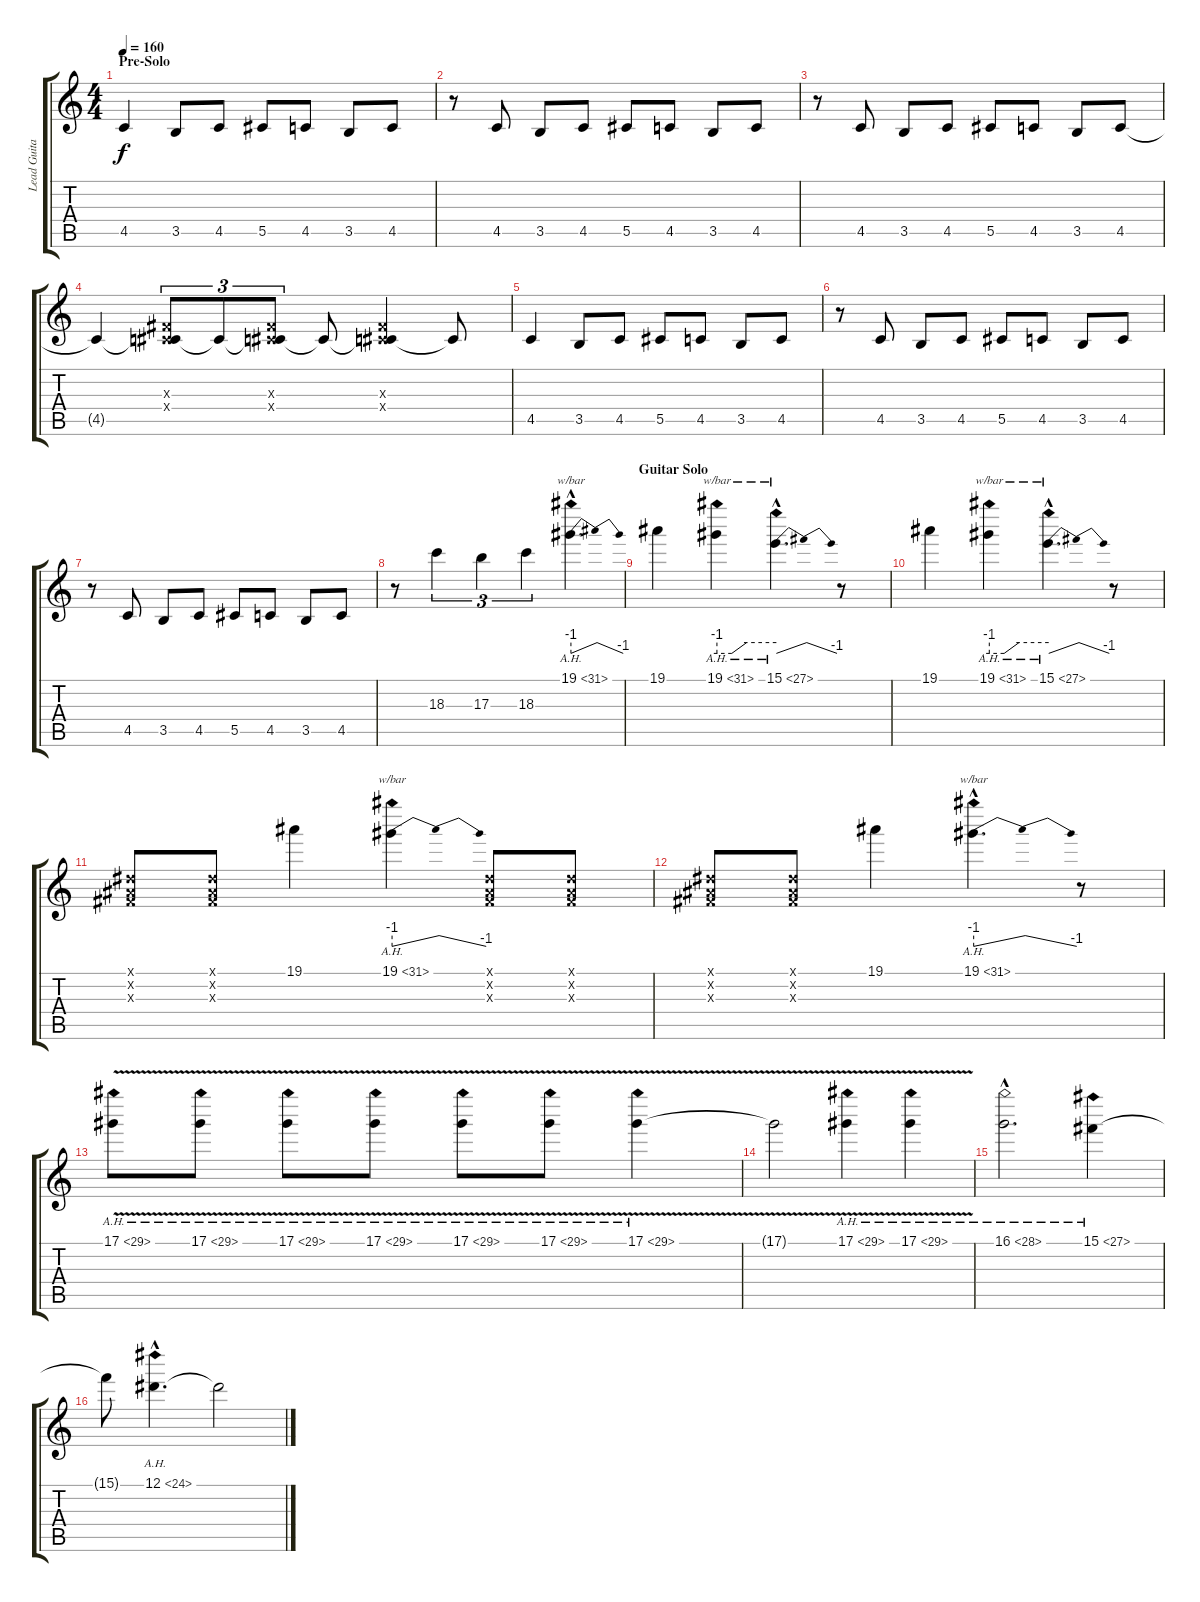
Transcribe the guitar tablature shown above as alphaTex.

\track ("Lead Guitar" "Lead Guita") {instrument distortionguitar}
\staff {score tabs}
\tuning (Eb4 Bb3 Gb3 Db3 Ab2 Eb2) {hide}
\ts (4 4)
\section ("" "Pre-Solo")
\tempo 160
\clef g2
\ks c
4.5.4{dy f instrument distortionguitar} 3.5.8 4.5.8 5.5.8 4.5.8 3.5.8 4.5.8 |
r.8 4.5.8 3.5.8 4.5.8 5.5.8 4.5.8 3.5.8 4.5.8 |
r.8 4.5.8 3.5.8 4.5.8 5.5.8 4.5.8 3.5.8 4.5.8 |
4.5{t}.4 (0.3{x} 0.4{x} 4.5{t}).8{tu (3 2)} 4.5{t}.8{tu (3 2)} (0.3{x} 0.4{x} 4.5{t}).8{tu (3 2)} 4.5{t}.8 (0.3{x} 0.4{x} 4.5{t}).4 4.5{t}.8 |
4.5.4 3.5.8 4.5.8 5.5.8 4.5.8 3.5.8 4.5.8 |
r.8 4.5.8 3.5.8 4.5.8 5.5.8 4.5.8 3.5.8 4.5.8 |
r.8 4.5.8 3.5.8 4.5.8 5.5.8 4.5.8 3.5.8 4.5.8 |
r.8 18.3.4{tu (3 2)} 17.3.4{tu (3 2)} 18.3.4{tu (3 2)} 19.1{ah 12 hac}.4{d tbe (dip default 0 -4 15 0 45 0 60 -4)} |
\section ("" "Guitar Solo")
19.1.4 19.1{ah 12}.4{tbe (custom default 0 -4 15 -4 30 0 60 0)} 15.1{ah 12 hac}.4{d tbe (dip default 0 -4 15 0 45 0 60 -4)} r.8 |
19.1.4 19.1{ah 12}.4{tbe (custom default 0 -4 15 -4 30 0 60 0)} 15.1{ah 12 hac}.4{d tbe (dip default 0 -4 15 0 45 0 60 -4)} r.8 |
(0.1{x} 0.2{x} 0.3{x}).8 (0.1{x} 0.2{x} 0.3{x}).8 19.1.4 19.1{ah 12}.4{tbe (dip default 0 -4 15 0 45 0 60 -4)} (0.1{x} 0.2{x} 0.3{x}).8 (0.1{x} 0.2{x} 0.3{x}).8 |
(0.1{x} 0.2{x} 0.3{x}).8 (0.1{x} 0.2{x} 0.3{x}).8 19.1.4 19.1{ah 12 hac}.4{d tbe (dip default 0 -4 15 0 45 0 60 -4)} r.8 |
17.1{ah 12 v}.8 17.1{ah 12 v}.8 17.1{ah 12 v}.8 17.1{ah 12 v}.8 17.1{ah 12 v}.8 17.1{ah 12 v}.8 17.1{ah 12 v}.4 |
17.1{t}.2 17.1{ah 12 v}.4 17.1{ah 12 v}.4 |
16.1{ah 12 hac}.2{d} 15.1{ah 12}.4 |
15.1{t}.8 12.1{ah 12 hac}.4{d} 12.1{t}.2
